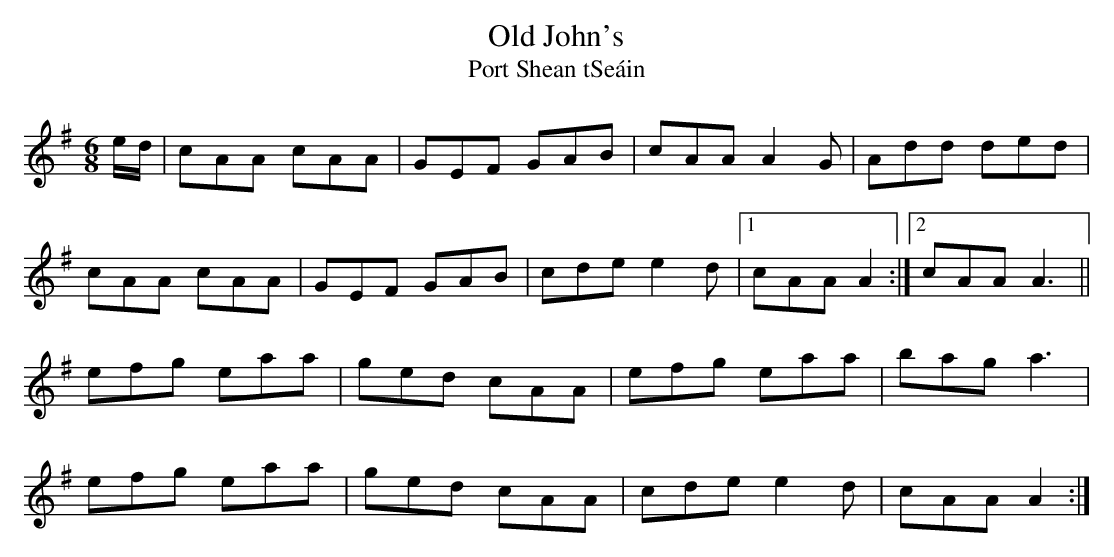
X:1
T: Old John's
T: Port Shean tSe\'ain
L: 1/8
M: 6/8
K: Ador
e/d/|cAA cAA|GEF GAB|cAA A2G|Add ded|
cAA cAA|GEF GAB|cde e2d|1 cAA A2 :|2 cAA A3||
efg eaa|ged cAA|efg eaa|bag a3|
efg eaa|ged cAA|cde e2d|cAA A2 :|
